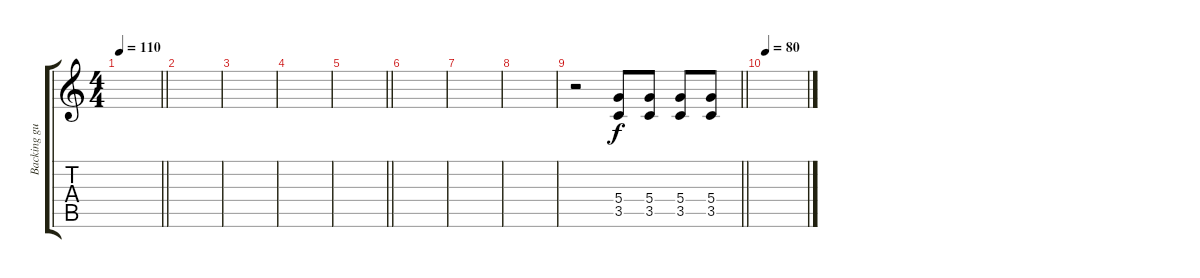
\track ("Backing guitar" "Backing gu") {instrument distortionguitar}
\staff {score tabs}
\tuning (E4 B3 G3 D3 A2 E2) {hide}
\ts (4 4)
\tempo 110
\clef g2
\barLineRight lightlight
\ks c
|
|
|
|
\barLineRight lightlight
|
|
|
|
\barLineRight lightlight
r.2 (5.4 3.5).8 (5.4 3.5).8 (5.4 3.5).8 (5.4 3.5).8 |
\tempo 80
